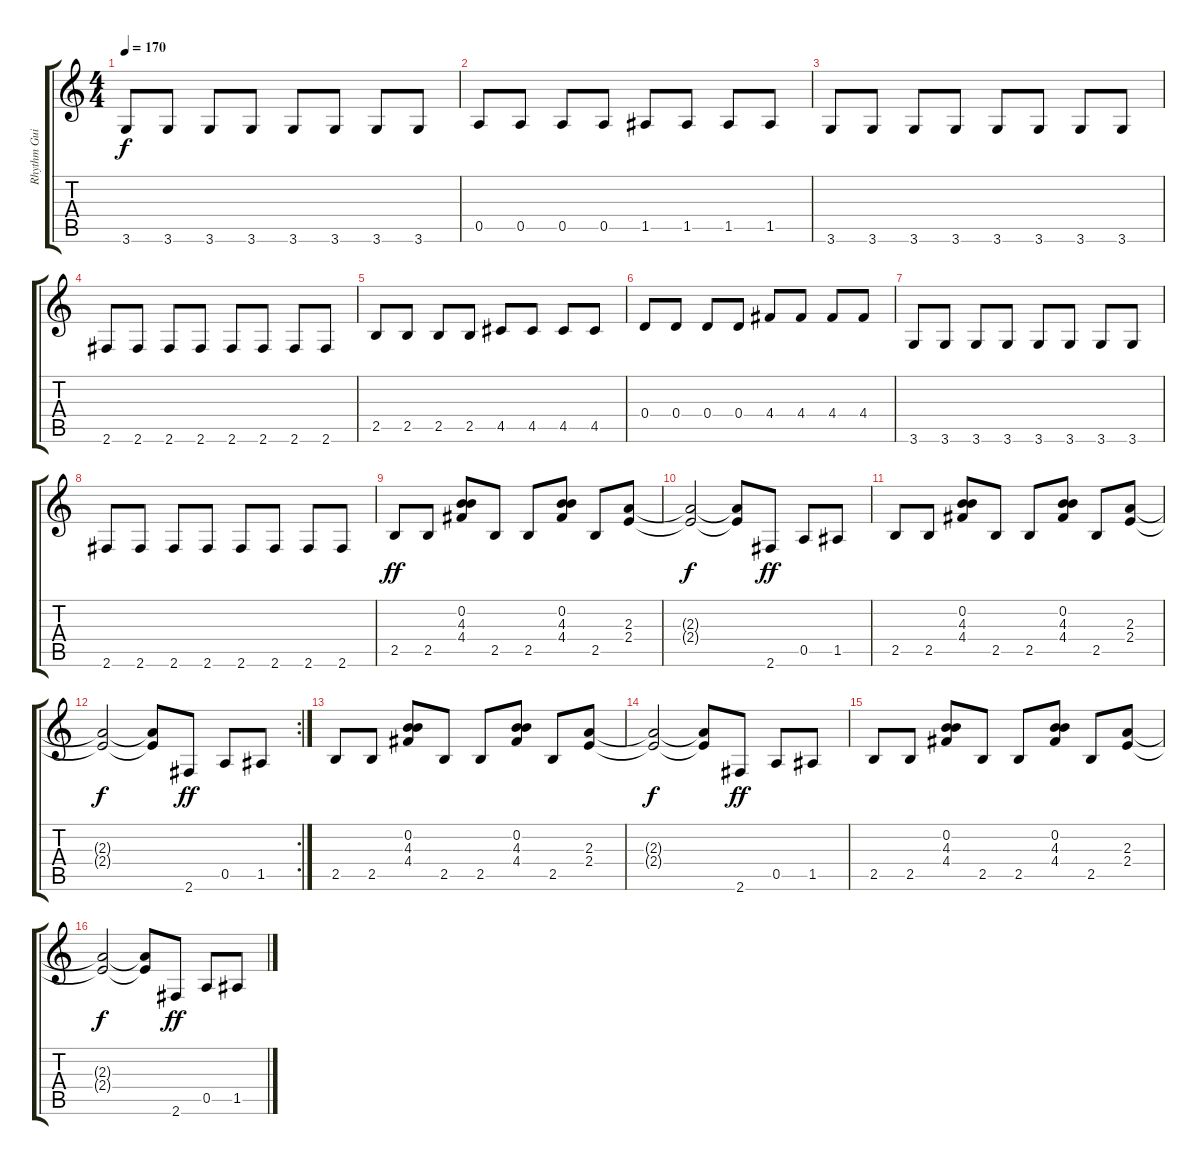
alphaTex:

\track ("Rhythm Guitar" "Rhythm Gui") {instrument distortionguitar}
\staff {score tabs}
\tuning (E4 B3 G3 D3 A2 E2) {hide}
\ts (4 4)
\tempo 170
\clef g2
\ks c
3.6.8{dy f} 3.6.8 3.6.8 3.6.8 3.6.8 3.6.8 3.6.8 3.6.8 |
0.5.8 0.5.8 0.5.8 0.5.8 1.5.8 1.5.8 1.5.8 1.5.8 |
3.6.8 3.6.8 3.6.8 3.6.8 3.6.8 3.6.8 3.6.8 3.6.8 |
2.6.8 2.6.8 2.6.8 2.6.8 2.6.8 2.6.8 2.6.8 2.6.8 |
2.5.8 2.5.8 2.5.8 2.5.8 4.5.8 4.5.8 4.5.8 4.5.8 |
0.4.8 0.4.8 0.4.8 0.4.8 4.4.8 4.4.8 4.4.8 4.4.8 |
3.6.8 3.6.8 3.6.8 3.6.8 3.6.8 3.6.8 3.6.8 3.6.8 |
2.6.8 2.6.8 2.6.8 2.6.8 2.6.8 2.6.8 2.6.8 2.6.8 |
2.5.8{dy ff} 2.5.8 (0.2 4.3 4.4).8 2.5.8 2.5.8 (0.2 4.3 4.4).8 2.5.8 (2.3 2.4).8 |
(2.3{t} 2.4{t}).2{dy f} (2.3{t} 2.4{t}).8 2.6.8{dy ff} 0.5.8 1.5.8 |
2.5.8 2.5.8 (0.2 4.3 4.4).8 2.5.8 2.5.8 (0.2 4.3 4.4).8 2.5.8 (2.3 2.4).8 |
\rc 2
(2.3{t} 2.4{t}).2{dy f} (2.3{t} 2.4{t}).8 2.6.8{dy ff} 0.5.8 1.5.8 |
2.5.8{volume 0} 2.5.8 (0.2 4.3 4.4).8 2.5.8 2.5.8 (0.2 4.3 4.4).8 2.5.8 (2.3 2.4).8 |
(2.3{t} 2.4{t}).2{dy f} (2.3{t} 2.4{t}).8 2.6.8{dy ff} 0.5.8 1.5.8 |
2.5.8 2.5.8 (0.2 4.3 4.4).8 2.5.8 2.5.8 (0.2 4.3 4.4).8 2.5.8 (2.3 2.4).8 |
(2.3{t} 2.4{t}).2{dy f} (2.3{t} 2.4{t}).8 2.6.8{dy ff} 0.5.8 1.5.8
